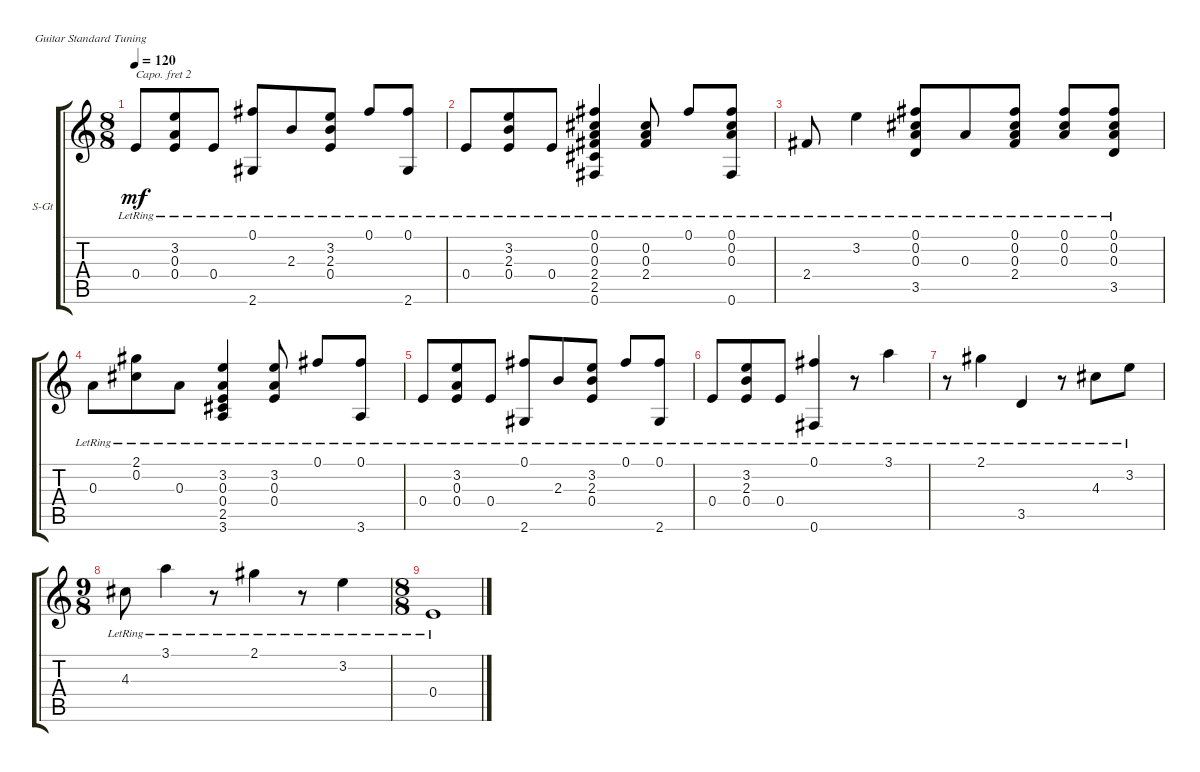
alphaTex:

\defaultSystemsLayout 4
\bracketExtendMode groupsimilarinstruments
\firstSystemTrackNameOrientation horizontal
\otherSystemsTrackNameOrientation horizontal
\track ("Steel Guitar" "S-Gt") {instrument acousticguitarsteel}
\staff {score tabs}
\capo 2
\tuning (E4 B3 G3 D3 A2 E2)
\ts (8 8)
\tempo 120
\clef g2
\ks c
0.4{lr}.8{dy mf} (0.4{lr} 0.3{lr} 3.2{lr}).8 0.4{lr}.8 (2.6{lr} 0.1{lr}).8 2.3{lr}.8 (0.4{lr} 2.3{lr} 3.2{lr}).8 0.1{lr}.8 (0.1{lr} 2.6{lr}).8 |
0.4{lr}.8 (0.4{lr} 2.3{lr} 3.2{lr}).8 0.4{lr}.8 (2.5{lr} 2.4{lr} 0.3{lr} 0.2{lr} 0.1{lr} 0.6{lr}).4 (2.4{lr} 0.3{lr} 0.2{lr}).8 0.1{lr}.8 (0.1{lr} 0.3{lr} 0.2{lr} 0.6{lr}).8 |
2.4{lr}.8 3.2{lr}.4 (3.5{lr} 0.1{lr} 0.2{lr} 0.3{lr}).8 0.3{lr}.8 (2.4{lr} 0.3{lr} 0.2{lr} 0.1{lr}).8 (0.1{lr} 0.2{lr} 0.3{lr}).8 (3.5{lr} 0.3{lr} 0.1{lr} 0.2{lr}).8 |
0.3{lr}.8 (2.1{lr} 0.2{lr}).8 0.3{lr}.8 (3.6{lr} 2.5{lr} 0.4{lr} 0.3{lr} 3.2{lr}).4 (0.4{lr} 0.3{lr} 3.2{lr}).8 0.1{lr}.8 (0.1{lr} 3.6{lr}).8 |
0.4{lr}.8 (0.4{lr} 0.3{lr} 3.2{lr}).8 0.4{lr}.8 (2.6{lr} 0.1{lr}).8 2.3{lr}.8 (0.4{lr} 2.3{lr} 3.2{lr}).8 0.1{lr}.8 (0.1{lr} 2.6{lr}).8 |
0.4{lr}.8 (0.4{lr} 2.3{lr} 3.2{lr}).8 0.4{lr}.8 (0.6{lr} 0.1{lr}).4 r.8 3.1{lr}.4 |
r.8 2.1{lr}.4 3.5{lr}.4 r.8 4.3{lr}.8 3.2{lr}.8 |
\ts (9 8)
4.3{lr}.8 3.1{lr}.4 r.8 2.1{lr}.4 r.8 3.2{lr}.4 |
\ts (8 8)
0.4{lr}.1
